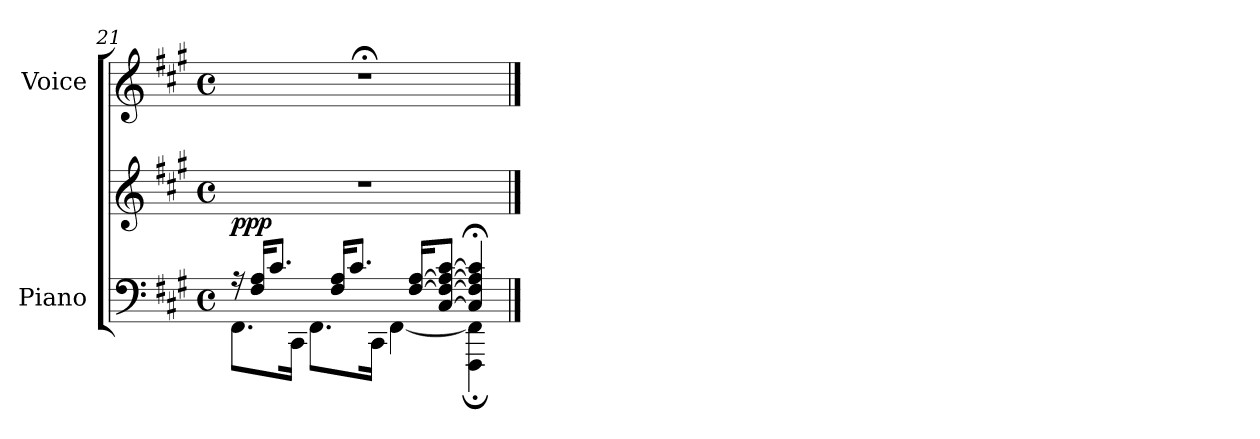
**kern	**kern	**dynam	**kern
*part2	*part2	*part2	*part1
*staff3	*staff2	*staff2/3	*staff1
*I"Piano	*	*	*I"Voice
*I'Pno	*	*	*
*clefF4	*clefG2	*	*clefG2
*k[f#c#g#]	*k[f#c#g#]	*	*k[f#c#g#]
*M4/4	*M4/4	*	*M4/4
*met(c)	*met(c)	*	*met(c)
=21	=21	=21	=21
*^	*	*	*
!	!	!	!LO:DY:a=2	!
16r	8.FF#\L	1r	ppp	1r;<
16F#/ 16A/KL	.	.	.	.
8.c#/J	.	.	.	.
.	16CC#\Jk	.	.	.
.	8.FF#\L	.	.	.
16F#/ 16A/KL	.	.	.	.
8.c#/J	.	.	.	.
.	16CC#\Jk	.	.	.
.	[4FF#\	.	.	.
[16F#/ [16A/KL	.	.	.	.
[<8C#/ 8F#/_ 8A/_ [8c#/J	.	.	.	.
4C#/];< 4F#/];< 4A/];< 4c#/];<	4FFF#\; 4FF#\];	.	.	.
*v	*v	*	*	*
==	==	==	==
*-	*-	*-	*-
